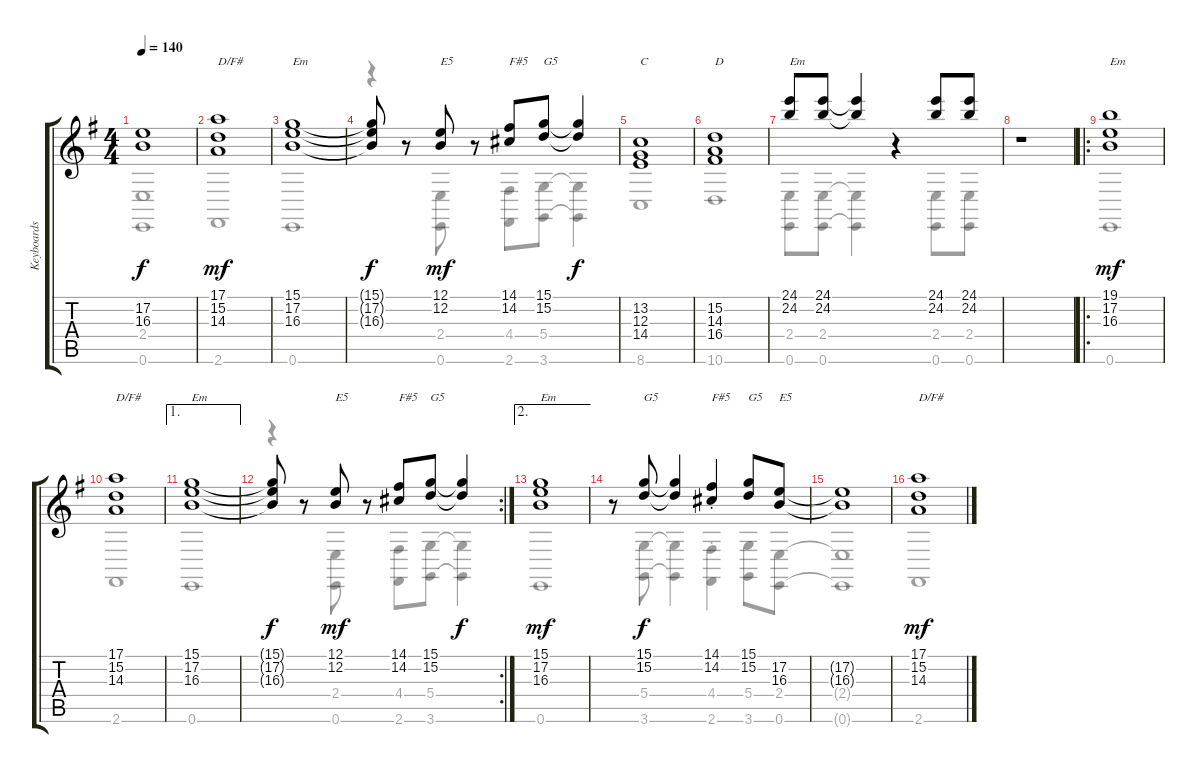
\track ("Keyboards" "Keyboards") {instrument stringensemble1}
\staff {score tabs}
\tuning (E4 B3 G3 D3 A2 E2) {hide}
\voice
\ts (4 4)
\tempo 140
\clef g2
\ks eminor
(17.2{t} 16.3{t}).1{dy f} |
(17.1 15.2 14.3).1{txt "D/F#" dy mf} |
(15.1 17.2 16.3).1{txt "Em"} |
(15.1{t} 17.2{t} 16.3{t}).8{dy f} r.8 (12.1 12.2).8{txt "E5" dy mf} r.8 (14.1 14.2).8{txt "F#5"} (15.1 15.2).8{txt "G5"} (15.1{t} 15.2{t}).4{dy f} |
(13.2 12.3 14.4).1{txt "C"} |
(15.2 14.3 16.4).1{txt "D"} |
(24.1 24.2).8{txt "Em"} (24.1 24.2).8 (24.1{t} 24.2{t}).4 r.4 (24.1 24.2).8 (24.1 24.2).8 |
r.1 |
\ro
(19.1 17.2 16.3).1{txt "Em" dy mf volume 11} |
(17.1 15.2 14.3).1{txt "D/F#"} |
\ae 1
(15.1 17.2 16.3).1{txt "Em"} |
\rc 2
(15.1{t} 17.2{t} 16.3{t}).8{dy f} r.8 (12.1 12.2).8{txt "E5" dy mf} r.8 (14.1 14.2).8{txt "F#5"} (15.1 15.2).8{txt "G5"} (15.1{t} 15.2{t}).4{dy f} |
\ae 2
(15.1 17.2 16.3).1{txt "Em" dy mf} |
r.8 (15.1 15.2).8{txt "G5" dy f} (15.1{t} 15.2{t}).4 (14.1{st} 14.2{st}).4{txt "F#5"} (15.1 15.2).8{txt "G5"} (17.2 16.3).8{txt "E5"} |
(17.2{t} 16.3{t}).1 |
(17.1 15.2 14.3).1{txt "D/F#" dy mf}
\voice
\clef g2
\ottava regular
\simile none
\ks eminor
(2.4{t} 0.6{t}).1{dy f} |
2.6.1 |
0.6.1 |
r.4 (2.4 0.6).8 r.8 (4.4 2.6).8 (5.4 3.6).8 (5.4{t} 3.6{t}).4 |
8.6.1 |
10.6.1 |
(2.4 0.6).8 (2.4 0.6).8 (2.4{t} 0.6{t}).4 r.4 (2.4 0.6).8 (2.4 0.6).8 |
r.1 |
0.6.1 |
2.6.1 |
0.6.1 |
r.4 (2.4 0.6).8 r.8 (4.4 2.6).8 (5.4 3.6).8 (5.4{t} 3.6{t}).4 |
0.6.1 |
r.8 (5.4 3.6).8 (5.4{t} 3.6{t}).4 (4.4{st} 2.6{st}).4 (5.4 3.6).8 (2.4 0.6).8 |
(2.4{t} 0.6{t}).1 |
2.6.1
